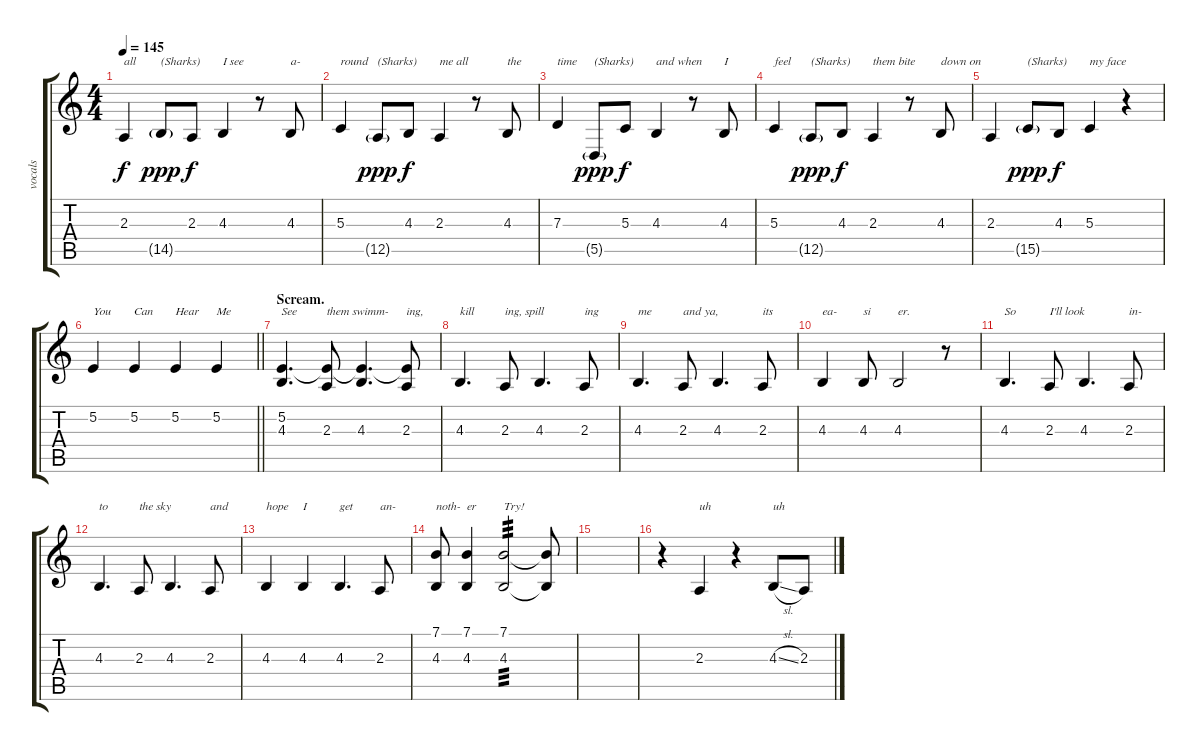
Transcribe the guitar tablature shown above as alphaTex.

\track ("vocals" "vocals") {instrument lead1square}
\staff {score tabs}
\tuning (E4 B3 G3 D3 A2 E2) {hide}
\ts (4 4)
\tempo 145
\clef g2
\ks c
2.3.4{txt "all" dy f} 14.5{g}.8{txt "(Sharks)" dy ppp} 2.3.8{dy f} 4.3.4{txt "I see"} r.8 4.3.8{txt "a-"} |
5.3.4{txt "round"} 12.5{g}.8{txt "(Sharks)" dy ppp} 4.3.8{dy f} 2.3.4{txt "me all"} r.8 4.3.8{txt "the"} |
7.3.4{txt "time"} 5.5{g}.8{txt "(Sharks)" dy ppp} 5.3.8{dy f} 4.3.4{txt "and when"} r.8 4.3.8{txt "I"} |
5.3.4{txt "feel"} 12.5{g}.8{txt "(Sharks)" dy ppp} 4.3.8{dy f} 2.3.4{txt "them bite"} r.8 4.3.8{txt "down on"} |
2.3.4 15.5{g}.8{txt "(Sharks)" dy ppp} 4.3.8{dy f} 5.3.4{txt "my face"} r.4 |
\barLineRight lightlight
5.2.4{txt "You"} 5.2.4{txt "Can"} 5.2.4{txt "Hear"} 5.2.4{txt "Me"} |
\section ("" "Scream.")
(5.2 4.3).4{d txt "See"} (5.2{t} 2.3).8{txt "them swimm-"} (5.2{t} 4.3).4{d} (5.2{t} 2.3).8{txt "ing,"} |
4.3.4{d txt "kill"} 2.3.8{txt "ing, spill"} 4.3.4{d} 2.3.8{txt "ing"} |
4.3.4{d txt "me"} 2.3.8{txt "and ya,"} 4.3.4{d} 2.3.8{txt "its"} |
4.3.4{txt "ea-"} 4.3.8{txt "si"} 4.3.2{txt "er."} r.8 |
4.3.4{d txt "So"} 2.3.8{txt "I'll look"} 4.3.4{d} 2.3.8{txt "in-"} |
4.3.4{d txt "to"} 2.3.8{txt "the sky"} 4.3.4{d} 2.3.8{txt "and"} |
4.3.4{txt "hope"} 4.3.4{txt "I"} 4.3.4{d txt "get"} 2.3.8{txt "an-"} |
(7.1 4.3).8{txt "noth-"} (7.1 4.3).4{txt "er"} (7.1 4.3).2{txt "Try!" tp 3} (7.1{t} 4.3{t}).8 |
|
r.4 2.3.4{txt "uh"} r.4 4.3{sl}.8{txt "uh"} 2.3.8
